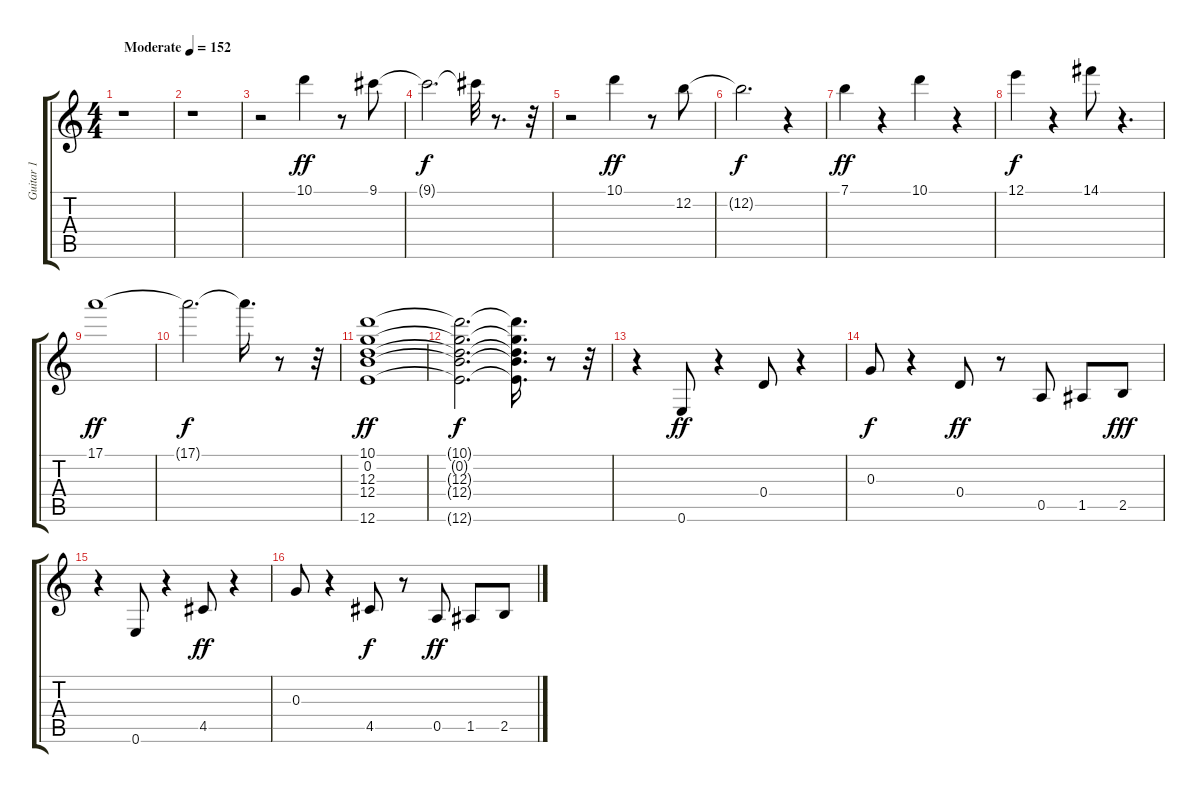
\track ("Guitar 1" "Guitar 1") {instrument electricguitarclean}
\staff {score tabs}
\tuning (E4 B3 G3 D3 A2 E2) {hide}
\ts (4 4)
\tempo (152 "Moderate")
\clef g2
\ks c
r.1{dy ff instrument electricguitarclean} |
r.1 |
r.2 10.1.4 r.8 9.1.8 |
9.1{t}.2{d dy f} 9.1{t}.32 r.8{d} r.32 |
r.2 10.1.4{dy ff} r.8 12.2.8 |
12.2{t}.2{d dy f} r.4 |
7.1.4{dy ff} r.4 10.1.4 r.4 |
12.1.4{dy f} r.4 14.1.8 r.4{d} |
17.1.1{dy ff} |
17.1{t}.2{d dy f} 17.1{t}.16{d} r.8 r.32 |
(10.1 0.2 12.3 12.4 12.6).1{dy ff} |
(10.1{t} 0.2{t} 12.3{t} 12.4{t} 12.6{t}).2{d dy f} (10.1{t} 0.2{t} 12.3{t} 12.4{t} 12.6{t}).16{d} r.8 r.32 |
r.4 0.6.8{dy ff} r.4 0.4.8 r.4 |
0.3.8{dy f} r.4 0.4.8{dy ff} r.8 0.5.8 1.5.8 2.5.8{dy fff} |
r.4 0.6.8 r.4 4.5.8{dy ff} r.4 |
0.3.8 r.4 4.5.8{dy f} r.8 0.5.8{dy ff} 1.5.8 2.5.8
